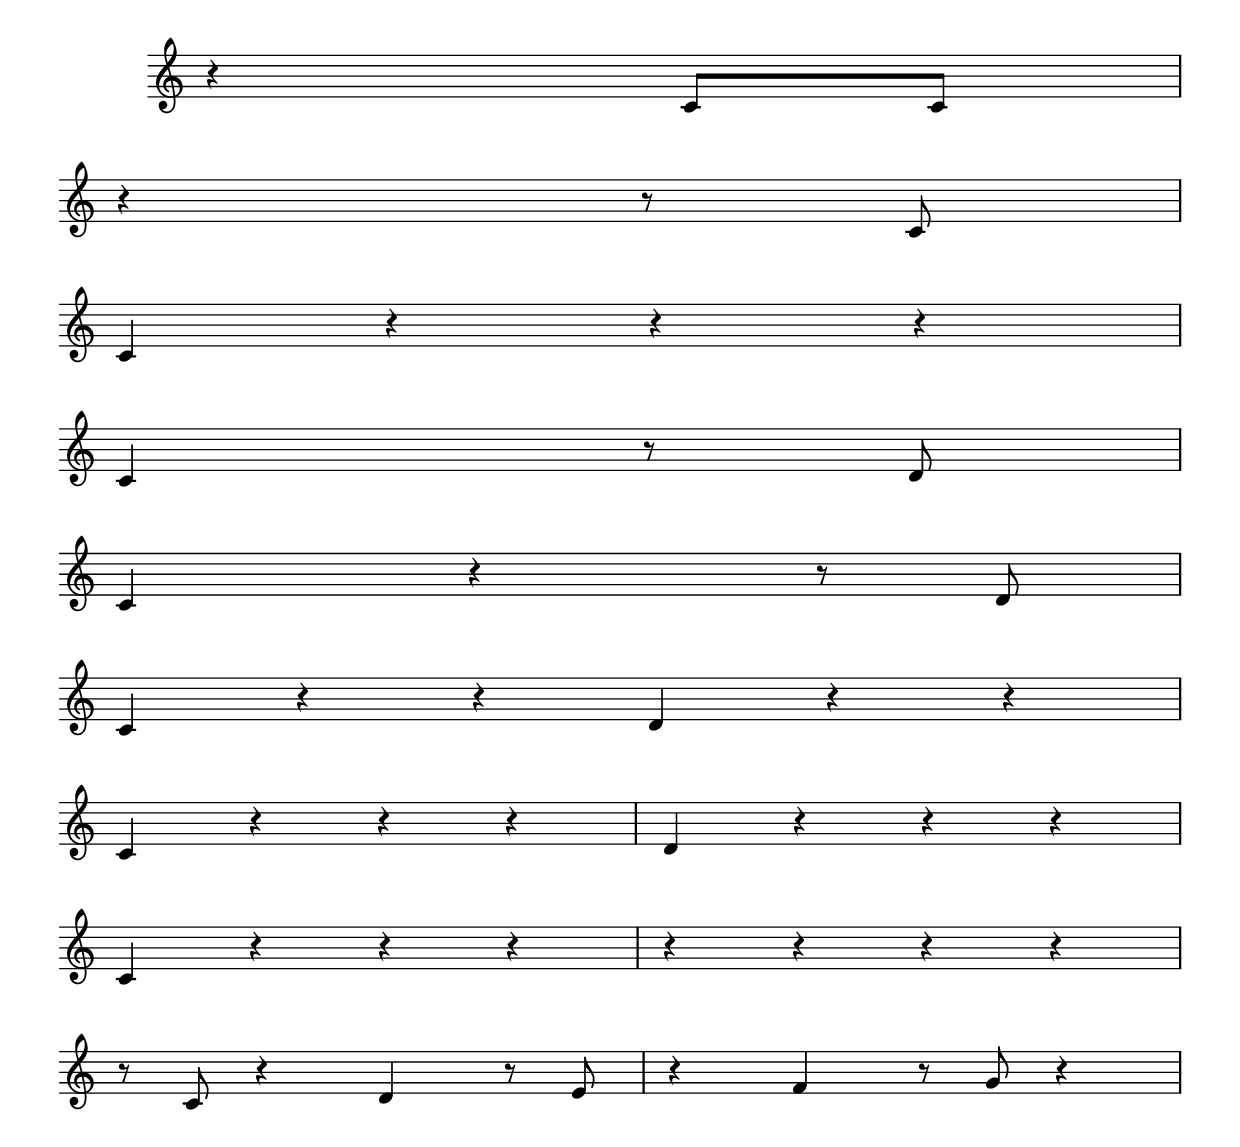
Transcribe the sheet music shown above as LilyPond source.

#(ly:set-option 'midi-extension "mid")
\version "2.12.3"
\include "english.ly"
\header{ 
}
%{
-- SS |

-- -S |

S - - - | 

S -R |

S -- -R |

S - - R - - |

S - - - | R - - - |

S - - - | - - - - |

-S -- R- -G | -- m- -P -- |

%}
melody = {
\once \override Staff.TimeSignature #'stencil = ##f
\clef treble
\key c 
\major
\cadenzaOn
  r4 c'8[ c'8] \bar "|" \break 
  r4 r8 c'8 \bar "|" \break 
  c'4 r4 r4 r4 \bar "|" \break 
  c'4 r8 d'8 \bar "|" \break 
  c'4 r4 r8 d'8 \bar "|" \break 
  c'4 r4 r4 d'4 r4 r4 \bar "|" \break 
  c'4 r4 r4 r4 \bar "|"  d'4 r4 r4 r4 \bar "|" \break 
  c'4 r4 r4 r4 \bar "|"  r4 r4 r4 r4 \bar "|" \break 
  r8 c'8 r4 d'4 r8 e'8 \bar "|"  r4 f'4 r8 g'8 r4 \bar "|" \break 
 }
text = \lyricmode {
                  
}
\score{

<<
\new Voice = "one" {
\melody
}
\new Lyrics \lyricsto "one" \text
>>
\layout {
\context {
\Score
}
}
\midi {
\context {
\Score
tempoWholesPerMinute = #(ly:make-moment 200 4)
}
}
}